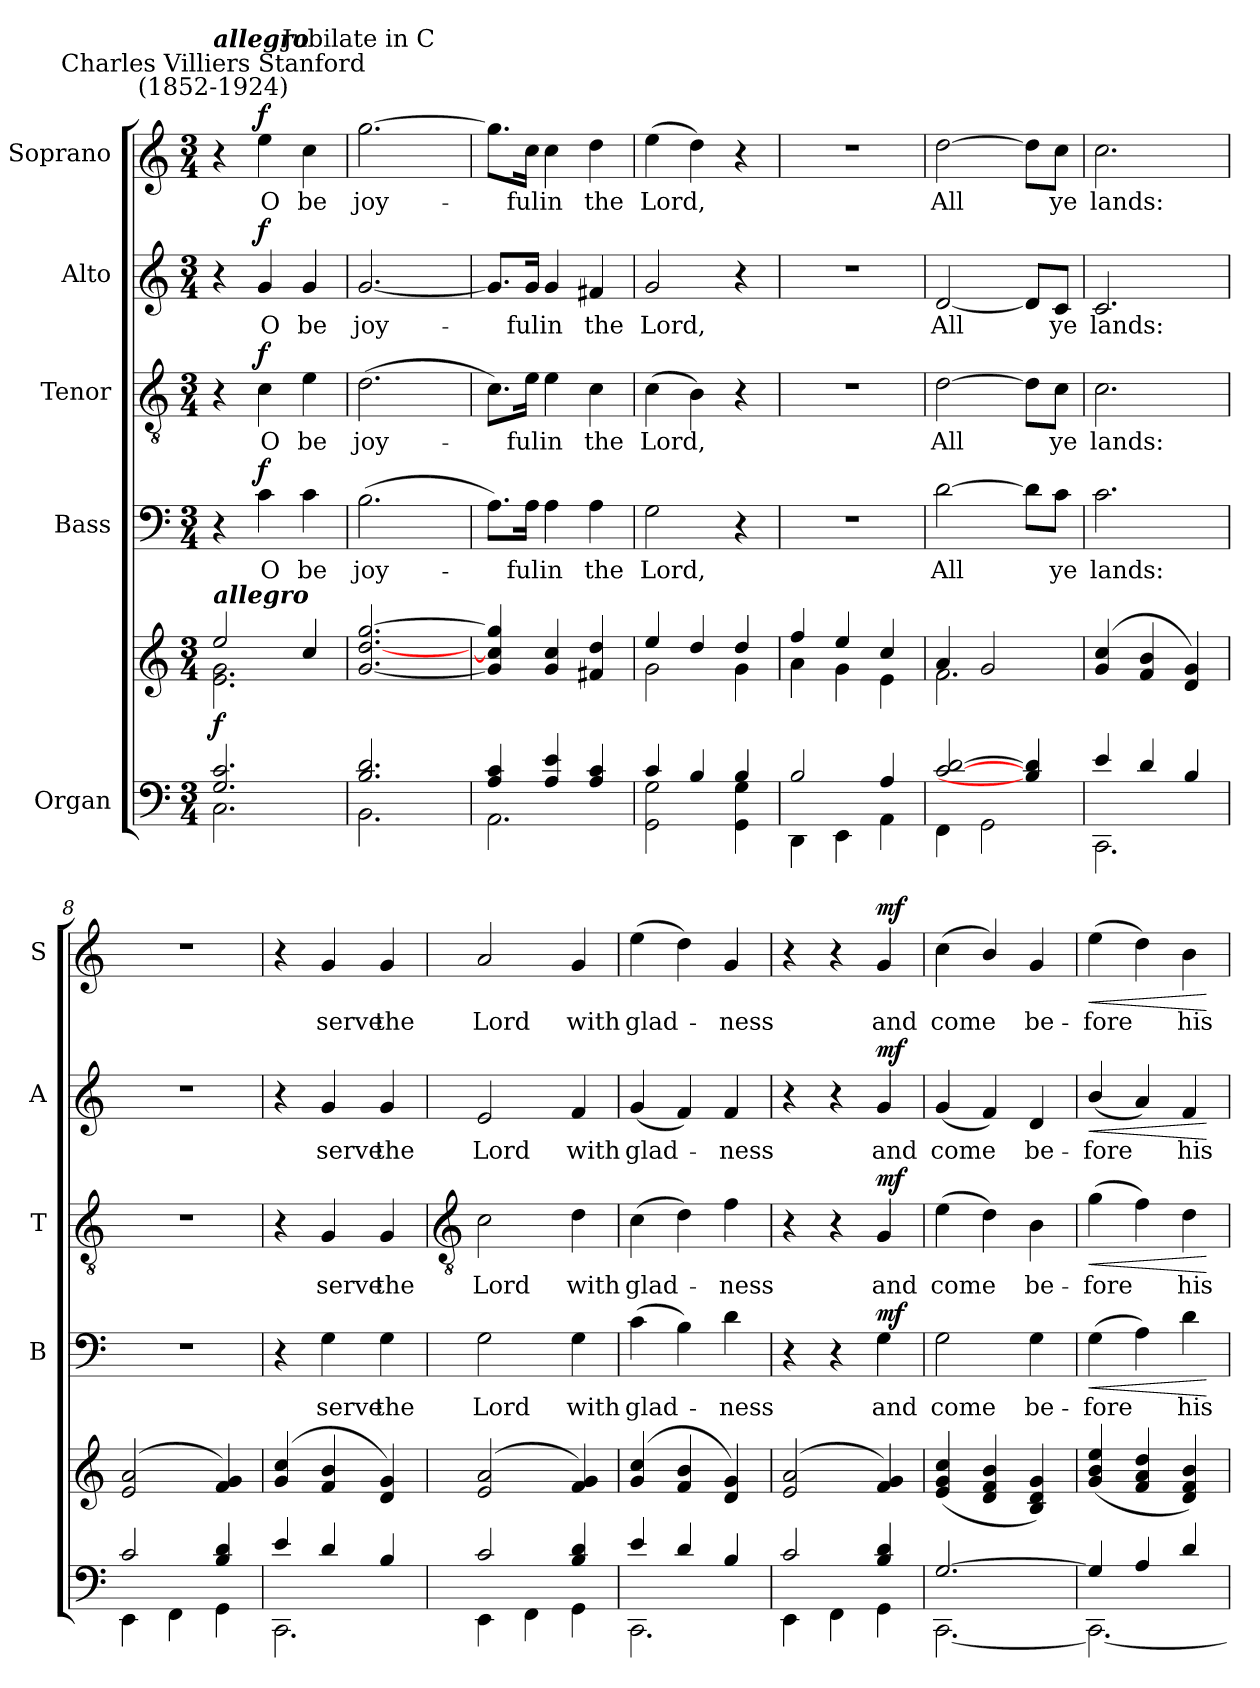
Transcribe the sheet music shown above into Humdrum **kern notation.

**kern	**kern	**dynam	**kern	**text	**dynam	**kern	**text	**dynam	**kern	**text	**dynam	**kern	**text	**dynam
*part5	*part5	*part5	*part4	*part4	*part4	*part3	*part3	*part3	*part2	*part2	*part2	*part1	*part1	*part1
*staff6	*staff5	*staff5/6	*staff4	*staff4	*staff4	*staff3	*staff3	*staff3	*staff2	*staff2	*staff2	*staff1	*staff1	*staff1
*I"Organ	*	*	*I"Bass	*	*	*I"Tenor	*	*	*I"Alto	*	*	*I"Soprano	*	*
*	*	*	*I'B	*	*	*I'T	*	*	*I'A	*	*	*I'S	*	*
*clefF4	*clefG2	*	*clefF4	*	*	*clefGv2	*	*	*clefG2	*	*	*clefG2	*	*
*k[]	*k[]	*	*k[]	*	*	*k[]	*	*	*k[]	*	*	*k[]	*	*
*C:	*C:	*	*C:	*	*	*C:	*	*	*C:	*	*	*C:	*	*
*M3/4	*M3/4	*	*M3/4	*	*	*M3/4	*	*	*M3/4	*	*	*M3/4	*	*
=1	=1	=1	=1	=1	=1	=1	=1	=1	=1	=1	=1	=1	=1	=1
*^	*^	*	*	*	*	*	*	*	*	*	*	*	*	*
!	!	!	!	!	!	!	!	!	!	!	!	!	!	!LO:TX:a:cj:t=Charles Villiers Stanford\n(1852-1924)	!	!
!	!	!	!	!	!	!	!	!	!	!	!	!	!	!LO:TX:a:Bi:t=allegro	!	!
!	!	!LO:TX:a:Bi:t=allegro	!	!	!	!	!	!	!	!	!	!	!	!	!	!
!	!	!	!	!LO:DY:b	!	!	!	!	!	!	!	!	!	!	!	!
2.G/ 2.c/	2.C\	2ee/	2.e\ 2.g\	f	4r	.	.	4r	.	.	4r	.	.	4r	.	.
!	!	!	!	!	!	!LO:LY:b	!LO:DY:b	!	!LO:LY:b	!LO:DY:b	!	!LO:LY:b	!LO:DY:b	!	!LO:LY:b	!LO:DY:b
.	.	.	.	.	4c	O	f	4c	O	f	4g	O	f	4ee	O	f
!	!	!	!	!	!	!LO:LY:b	!	!	!LO:LY:b	!	!	!LO:LY:b	!	!	!LO:LY:b	!
.	.	4cc/	.	.	4c	be	.	4e	be	.	4g	be	.	4cc	be	.
=2	=2	=2	=2	=2	=2	=2	=2	=2	=2	=2	=2	=2	=2	=2	=2	=2
!	!	!	!	!	!	!	!	!	!	!	!	!	!	!LO:TX:a:cj:t=Jubilate in C	!	!
!	!	!	!	!	!	!LO:LY:b	!	!	!LO:LY:b	!	!	!LO:LY:b	!	!	!LO:LY:b	!
2.B/ 2.d/	2.BB\	[2.g/ [2.dd/ [2.gg/	2ryy	.	(>2.B	joy-	.	(>2.d	joy-	.	[2.g	joy-	.	[2.gg	joy-	.
.	.	.	4ryy	.	.	.	.	.	.	.	.	.	.	.	.	.
=3	=3	=3	=3	=3	=3	=3	=3	=3	=3	=3	=3	=3	=3	=3	=3	=3
4A/ 4c/	2.AA\	4g/] 4cc/] 4gg/]	2ryy	.	8.A\L)	.	.	8.c\L)	.	.	8.g/L]	.	.	8.gg\L]	.	.
!	!	!	!	!	!	!LO:LY:b	!	!	!LO:LY:b	!	!	!LO:LY:b	!	!	!LO:LY:b	!
.	.	.	.	.	16A\Jk	ful	.	16e\Jk	ful	.	16g/Jk	ful	.	16cc\Jk	ful	.
!	!	!	!	!	!	!LO:LY:b	!	!	!LO:LY:b	!	!	!LO:LY:b	!	!	!LO:LY:b	!
4A/ 4e/	.	4g/ 4cc/	.	.	4A	in	.	4e	in	.	4g	in	.	4cc	in	.
!	!	!	!	!	!	!LO:LY:b	!	!	!LO:LY:b	!	!	!LO:LY:b	!	!	!LO:LY:b	!
4A/ 4c/	.	4f#X/ 4dd/	4ryy	.	4A	the	.	4c	the	.	4f#X	the	.	4dd	the	.
=4	=4	=4	=4	=4	=4	=4	=4	=4	=4	=4	=4	=4	=4	=4	=4	=4
!	!	!	!	!	!	!LO:LY:b	!	!	!LO:LY:b	!	!	!LO:LY:b	!	!	!LO:LY:b	!
4c/	2GG\ 2G\	4ee/	2g\	.	2G	Lord,	.	(>4c	Lord,	.	2g	Lord,	.	(>4ee	Lord,	.
4B/	.	4dd/	.	.	.	.	.	4B)	.	.	.	.	.	4dd)	.	.
4B/	4GG\ 4G\	4dd/	4g\	.	4r	.	.	4r	.	.	4r	.	.	4r	.	.
=5	=5	=5	=5	=5	=5	=5	=5	=5	=5	=5	=5	=5	=5	=5	=5	=5
!	!	!	!	!	!LO:N:vis=1	!	!	!LO:N:vis=1	!	!	!LO:N:vis=1	!	!	!LO:N:vis=1	!	!
2B/	4DD\	4ff/	4a\	.	2.r	.	.	2.r	.	.	2.r	.	.	2.r	.	.
.	4EE\	4ee/	4g\	.	.	.	.	.	.	.	.	.	.	.	.	.
4A/	4AA\	4cc/	4e\	.	.	.	.	.	.	.	.	.	.	.	.	.
=6	=6	=6	=6	=6	=6	=6	=6	=6	=6	=6	=6	=6	=6	=6	=6	=6
!	!	!	!	!	!	!LO:LY:b	!	!	!LO:LY:b	!	!	!LO:LY:b	!	!	!LO:LY:b	!
[2c/ [2d/	4FF\	4a/	2.f\	.	[2d	All	.	[2d	All	.	[2d	All	.	[2dd	All	.
.	2GG\	2g/	.	.	.	.	.	.	.	.	.	.	.	.	.	.
4B/] 4d/]	.	.	.	.	8d\L]	.	.	8d\L]	.	.	8d/L]	.	.	8dd\L]	.	.
!	!	!	!	!	!	!LO:LY:b	!	!	!LO:LY:b	!	!	!LO:LY:b	!	!	!LO:LY:b	!
.	.	.	.	.	8c\J	ye	.	8c\J	ye	.	8c/J	ye	.	8cc\J	ye	.
=7	=7	=7	=7	=7	=7	=7	=7	=7	=7	=7	=7	=7	=7	=7	=7	=7
!	!	!	!LO:N:vis=1	!	!	!LO:LY:b	!	!	!LO:LY:b	!	!	!LO:LY:b	!	!	!LO:LY:b	!
4e/	2.CC\	(>4g/ 4cc/	2.ryy	.	2.c	lands:	.	2.c	lands:	.	2.c	lands:	.	2.cc	lands:	.
4d/	.	4f/ 4b/	.	.	.	.	.	.	.	.	.	.	.	.	.	.
4B/	.	4d/ 4g/)	.	.	.	.	.	.	.	.	.	.	.	.	.	.
=8	=8	=8	=8	=8	=8	=8	=8	=8	=8	=8	=8	=8	=8	=8	=8	=8
!	!	!	!LO:N:vis=1	!	!LO:N:vis=1	!	!	!LO:N:vis=1	!	!	!LO:N:vis=1	!	!	!LO:N:vis=1	!	!
2c/	4EE\	(>2e/ 2a/	2.ryy	.	2.r	.	.	2.r	.	.	2.r	.	.	2.r	.	.
.	4FF\	.	.	.	.	.	.	.	.	.	.	.	.	.	.	.
4B/ 4d/	4GG\	4f/ 4g/)	.	.	.	.	.	.	.	.	.	.	.	.	.	.
=9	=9	=9	=9	=9	=9	=9	=9	=9	=9	=9	=9	=9	=9	=9	=9	=9
!	!	!	!LO:N:vis=1	!	!	!	!	!	!	!	!	!	!	!	!	!
4e/	2.CC\	(>4g/ 4cc/	2.ryy	.	4r	.	.	4r	.	.	4r	.	.	4r	.	.
!	!	!	!	!	!	!LO:LY:b	!	!	!LO:LY:b	!	!	!LO:LY:b	!	!	!LO:LY:b	!
4d/	.	4f/ 4b/	.	.	4G	serve	.	4G	serve	.	4g	serve	.	4g	serve	.
!	!	!	!	!	!	!LO:LY:b	!	!	!LO:LY:b	!	!	!LO:LY:b	!	!	!LO:LY:b	!
4B/	.	4d/ 4g/)	.	.	4G	the	.	4G	the	.	4g	the	.	4g	the	.
!!LO:LB:g=z
=10	=10	=10	=10	=10	=10	=10	=10	=10	=10	=10	=10	=10	=10	=10	=10	=10
*	*	*	*	*	*	*	*	*clefGv2	*	*	*	*	*	*	*	*
!	!	!	!LO:N:vis=1	!	!	!LO:LY:b	!	!	!LO:LY:b	!	!	!LO:LY:b	!	!	!LO:LY:b	!
2c/	4EE\	(>2e/ 2a/	2.ryy	.	2G	Lord	.	2c	Lord	.	2e	Lord	.	2a	Lord	.
.	4FF\	.	.	.	.	.	.	.	.	.	.	.	.	.	.	.
!	!	!	!	!	!	!LO:LY:b	!	!	!LO:LY:b	!	!	!LO:LY:b	!	!	!LO:LY:b	!
4B/ 4d/	4GG\	4f/ 4g/)	.	.	4G	with	.	4d	with	.	4f	with	.	4g	with	.
=11	=11	=11	=11	=11	=11	=11	=11	=11	=11	=11	=11	=11	=11	=11	=11	=11
!	!	!	!LO:N:vis=1	!	!	!LO:LY:b	!	!	!LO:LY:b	!	!	!LO:LY:b	!	!	!LO:LY:b	!
4e/	2.CC\	(>4g/ 4cc/	2.ryy	.	(>4c	glad-	.	(>4c	glad-	.	(<4g	glad-	.	(>4ee	glad-	.
4d/	.	4f/ 4b/	.	.	4B)	.	.	4d)	.	.	4f)	.	.	4dd)	.	.
!	!	!	!	!	!	!LO:LY:b	!	!	!LO:LY:b	!	!	!LO:LY:b	!	!	!LO:LY:b	!
4B/	.	4d/ 4g/)	.	.	4d	ness	.	4f	ness	.	4f	ness	.	4g	ness	.
=12	=12	=12	=12	=12	=12	=12	=12	=12	=12	=12	=12	=12	=12	=12	=12	=12
!	!	!	!LO:N:vis=1	!	!	!	!	!	!	!	!	!	!	!	!	!
2c/	4EE\	(>2e/ 2a/	2.ryy	.	4r	.	.	4r	.	.	4r	.	.	4r	.	.
.	4FF\	.	.	.	4r	.	.	4r	.	.	4r	.	.	4r	.	.
!	!	!	!	!	!	!LO:LY:b	!LO:DY:b	!	!LO:LY:b	!LO:DY:b	!	!LO:LY:b	!LO:DY:b	!	!LO:LY:b	!LO:DY:b
4B/ 4d/	4GG\	4f/ 4g/)	.	.	4G	and	mf	4G	and	mf	4g	and	mf	4g	and	mf
=13	=13	=13	=13	=13	=13	=13	=13	=13	=13	=13	=13	=13	=13	=13	=13	=13
!	!	!	!	!	!	!LO:LY:b	!	!	!LO:LY:b	!	!	!LO:LY:b	!	!	!LO:LY:b	!
[2.G/	[2.CC\	(>4e/ 4g/ 4cc/	2ryy	.	2G	come	.	(>4e	come	.	(<4g	come	.	(<4cc	come	.
.	.	4d/ 4f/ 4b/	.	.	.	.	.	4d)	.	.	4f)	.	.	4b/)	.	.
!	!	!	!	!	!	!LO:LY:b	!	!	!LO:LY:b	!	!	!LO:LY:b	!	!	!LO:LY:b	!
.	.	4B/ 4d/ 4g/)	4ryy	.	4G	be-	.	4B	be-	.	4d	be-	.	4g	be-	.
=14	=14	=14	=14	=14	=14	=14	=14	=14	=14	=14	=14	=14	=14	=14	=14	=14
!	!	!	!	!	!	!LO:LY:b	!LO:HP:b	!	!LO:LY:b	!LO:HP:b	!	!LO:LY:b	!LO:HP:b	!	!LO:LY:b	!LO:HP:b
4G/]	2.CC\_	(>4g/ 4b/ 4ee/	2ryy	.	(>4G	-fore	<	(>4g	-fore	<	(<4b/	-fore	<	(>4ee	-fore	<
4A/	.	4f/ 4a/ 4dd/	.	.	4A)	.	.	4f)	.	.	4a)	.	.	4dd)	.	.
!	!	!	!	!	!	!LO:LY:b	!	!	!LO:LY:b	!	!	!LO:LY:b	!	!	!LO:LY:b	!
4d/	.	4d/ 4f/ 4b/)	4ryy	.	4d	his	.	4d	his	.	4f	his	.	4b	his	.
*v	*v	*	*	*	*	*	*	*	*	*	*	*	*	*	*	*
*	*v	*v	*	*	*	*	*	*	*	*	*	*	*	*	*
.	.	.	.	.	[	.	.	[	.	.	[	.	.	[
=	=	=	=	=	=	=	=	=	=	=	=	=	=	=
*-	*-	*-	*-	*-	*-	*-	*-	*-	*-	*-	*-	*-	*-	*-
